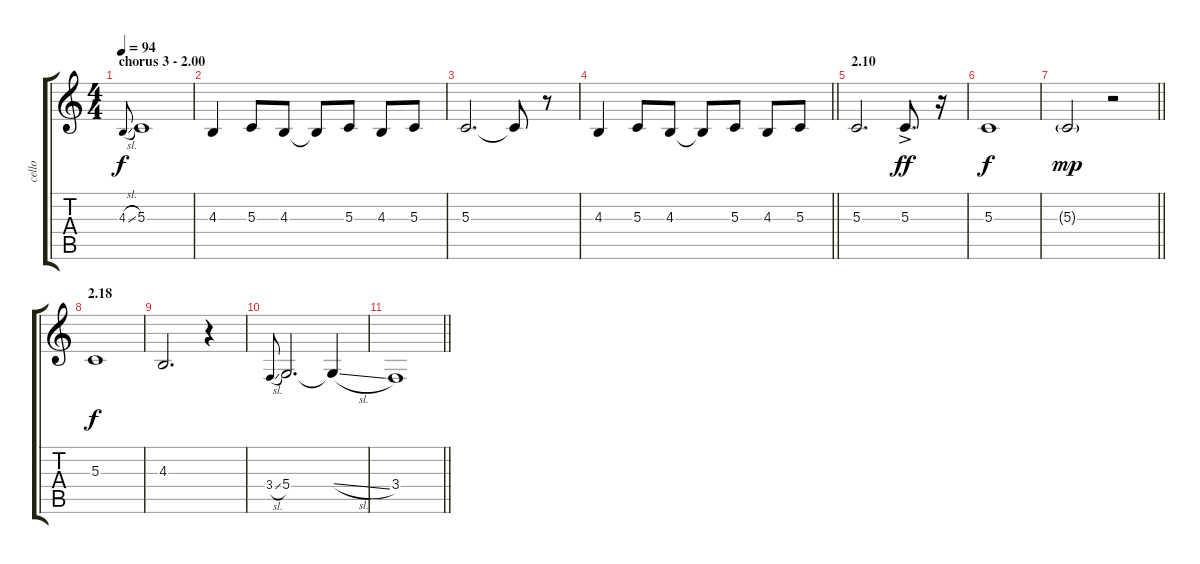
\track ("cello" "cello") {instrument cello}
\staff {score tabs}
\tuning (E4 B3 G3 D3 A2 E2) {hide}
\ts (4 4)
\section ("" "chorus 3 - 2.00")
\tempo 94
\clef g2
\ks c
4.3{sl}.8{gr onbeat dy f} 5.3.1 |
4.3.4 5.3.8 4.3.8 4.3{t}.8 5.3.8 4.3.8 5.3.8 |
5.3.2{d} 5.3{t}.8 r.8 |
\barLineRight lightlight
4.3.4 5.3.8 4.3.8 4.3{t}.8 5.3.8 4.3.8 5.3.8 |
\section ("" "2.10")
5.3.2{d} 5.3{ac}.8{d dy ff} r.16 |
5.3.1{dy f} |
\barLineRight lightlight
5.3{g}.2{dy mp} r.2 |
\section ("" "2.18")
5.3.1{dy f} |
4.3.2{d} r.4 |
3.4{sl}.8{gr onbeat} 5.4.2{d} 5.4{sl t}.4 |
\barLineRight lightlight
3.4.1
